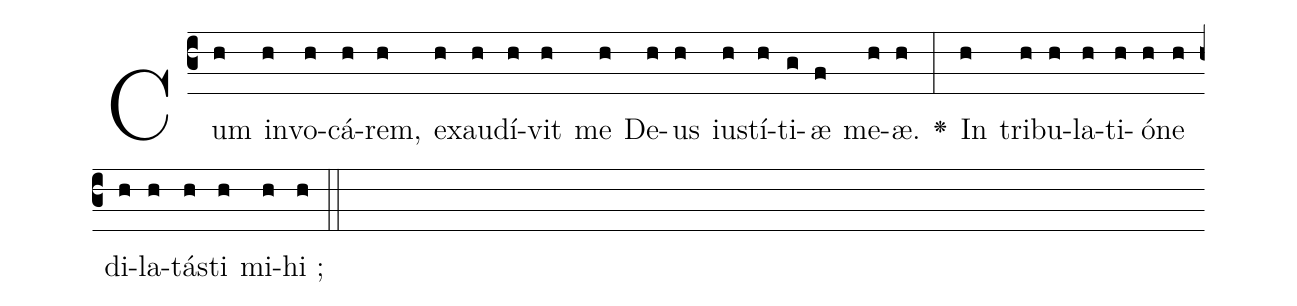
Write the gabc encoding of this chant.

%%
(c3)Cum(h) in(h)vo(h)cá(h)rem,(h) ex(h)au(h)dí(h)vit(h) me(h) De(h)us(h) iu(h)stí(h)ti(g)æ(f) me(h)æ.(h) <v>\greheightstar</v>(:) In(h) tri(h)bu(h)la(h)ti(h)ó(h)ne(h) di(h)la(h)tá(h)sti(h) mi(h)hi ;(h) (::)
